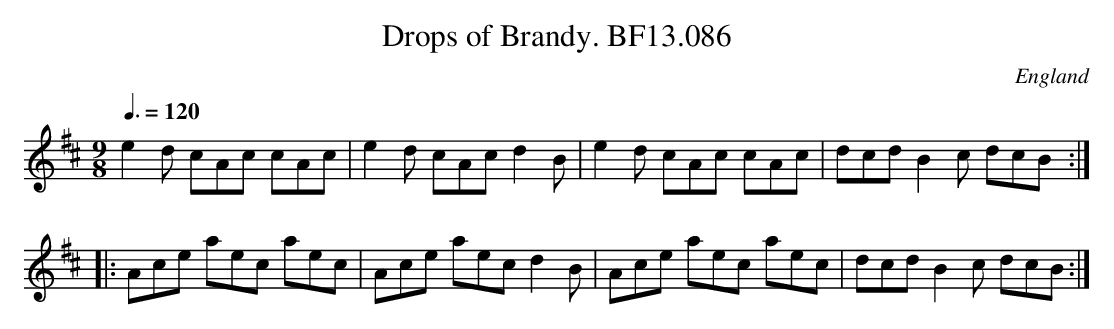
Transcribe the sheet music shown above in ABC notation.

X:1
T:Drops of Brandy. BF13.086
L:1/8
M:9/8
O:England
Q:3/8=120
K:D major
e2d cAc cAc|e2d cAc d2B|e2d cAc cAc|dcd B2c dcB:|!
|:Ace aec aec|Ace aec d2B|Ace aec aec|dcd B2 c dcB:|
